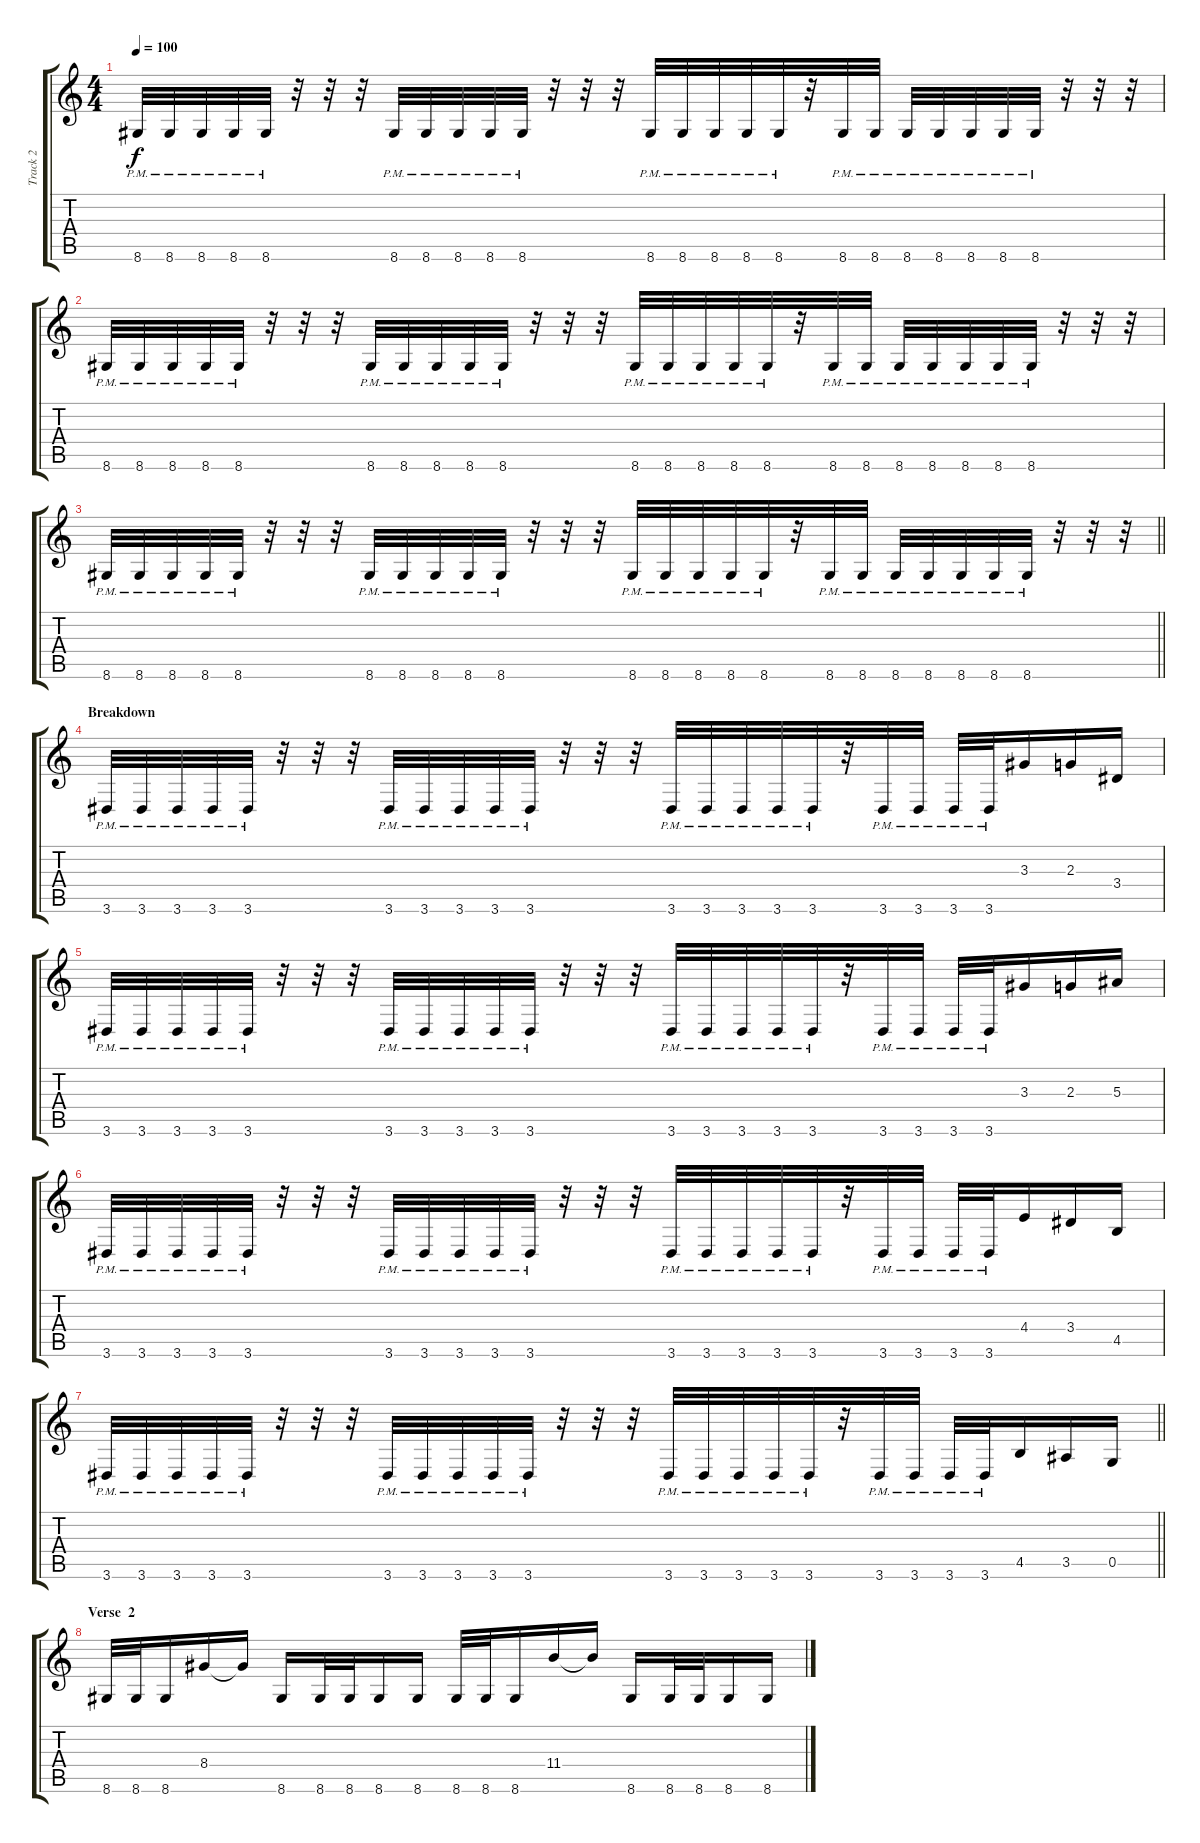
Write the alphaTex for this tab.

\track ("Track 2" "Track 2") {instrument distortionguitar}
\staff {score tabs}
\tuning (D4 A3 F3 C3 G2 C2) {hide}
\ts (4 4)
\tempo 100
\clef g2
\ks c
8.6{pm}.32{dy f} 8.6{pm}.32 8.6{pm}.32 8.6{pm}.32 8.6{pm}.32 r.32 r.32 r.32 8.6{pm}.32 8.6{pm}.32 8.6{pm}.32 8.6{pm}.32 8.6{pm}.32 r.32 r.32 r.32 8.6{pm}.32 8.6{pm}.32 8.6{pm}.32 8.6{pm}.32 8.6{pm}.32 r.32 8.6{pm}.32 8.6{pm}.32 8.6{pm}.32 8.6{pm}.32 8.6{pm}.32 8.6{pm}.32 8.6{pm}.32 r.32 r.32 r.32 |
8.6{pm}.32 8.6{pm}.32 8.6{pm}.32 8.6{pm}.32 8.6{pm}.32 r.32 r.32 r.32 8.6{pm}.32 8.6{pm}.32 8.6{pm}.32 8.6{pm}.32 8.6{pm}.32 r.32 r.32 r.32 8.6{pm}.32 8.6{pm}.32 8.6{pm}.32 8.6{pm}.32 8.6{pm}.32 r.32 8.6{pm}.32 8.6{pm}.32 8.6{pm}.32 8.6{pm}.32 8.6{pm}.32 8.6{pm}.32 8.6{pm}.32 r.32 r.32 r.32 |
\barLineRight lightlight
8.6{pm}.32 8.6{pm}.32 8.6{pm}.32 8.6{pm}.32 8.6{pm}.32 r.32 r.32 r.32 8.6{pm}.32 8.6{pm}.32 8.6{pm}.32 8.6{pm}.32 8.6{pm}.32 r.32 r.32 r.32 8.6{pm}.32 8.6{pm}.32 8.6{pm}.32 8.6{pm}.32 8.6{pm}.32 r.32 8.6{pm}.32 8.6{pm}.32 8.6{pm}.32 8.6{pm}.32 8.6{pm}.32 8.6{pm}.32 8.6{pm}.32 r.32 r.32 r.32 |
\section ("" "Breakdown")
3.6{pm}.32 3.6{pm}.32 3.6{pm}.32 3.6{pm}.32 3.6{pm}.32 r.32 r.32 r.32 3.6{pm}.32 3.6{pm}.32 3.6{pm}.32 3.6{pm}.32 3.6{pm}.32 r.32 r.32 r.32 3.6{pm}.32 3.6{pm}.32 3.6{pm}.32 3.6{pm}.32 3.6{pm}.32 r.32 3.6{pm}.32 3.6{pm}.32 3.6{pm}.32 3.6{pm}.32 3.3.16 2.3.16 3.4.16 |
3.6{pm}.32 3.6{pm}.32 3.6{pm}.32 3.6{pm}.32 3.6{pm}.32 r.32 r.32 r.32 3.6{pm}.32 3.6{pm}.32 3.6{pm}.32 3.6{pm}.32 3.6{pm}.32 r.32 r.32 r.32 3.6{pm}.32 3.6{pm}.32 3.6{pm}.32 3.6{pm}.32 3.6{pm}.32 r.32 3.6{pm}.32 3.6{pm}.32 3.6{pm}.32 3.6{pm}.32 3.3.16 2.3.16 5.3.16 |
3.6{pm}.32 3.6{pm}.32 3.6{pm}.32 3.6{pm}.32 3.6{pm}.32 r.32 r.32 r.32 3.6{pm}.32 3.6{pm}.32 3.6{pm}.32 3.6{pm}.32 3.6{pm}.32 r.32 r.32 r.32 3.6{pm}.32 3.6{pm}.32 3.6{pm}.32 3.6{pm}.32 3.6{pm}.32 r.32 3.6{pm}.32 3.6{pm}.32 3.6{pm}.32 3.6{pm}.32 4.4.16 3.4.16 4.5.16 |
\barLineRight lightlight
3.6{pm}.32 3.6{pm}.32 3.6{pm}.32 3.6{pm}.32 3.6{pm}.32 r.32 r.32 r.32 3.6{pm}.32 3.6{pm}.32 3.6{pm}.32 3.6{pm}.32 3.6{pm}.32 r.32 r.32 r.32 3.6{pm}.32 3.6{pm}.32 3.6{pm}.32 3.6{pm}.32 3.6{pm}.32 r.32 3.6{pm}.32 3.6{pm}.32 3.6{pm}.32 3.6{pm}.32 4.5.16 3.5.16 0.5.16 |
\section ("" "Verse  2")
8.6.32 8.6.32 8.6.16 8.4.16 8.4{t}.16 8.6.16 8.6.32 8.6.32 8.6.16 8.6.16 8.6.32 8.6.32 8.6.16 11.4.16 11.4{t}.16 8.6.16 8.6.32 8.6.32 8.6.16 8.6.16
